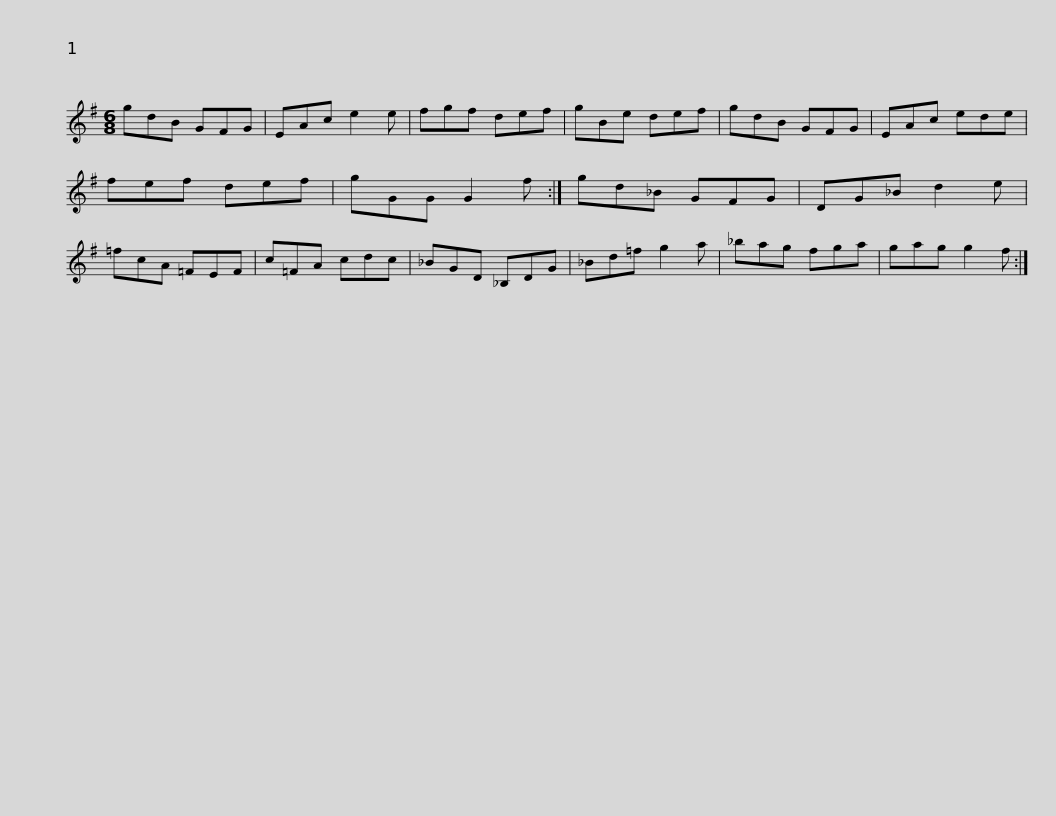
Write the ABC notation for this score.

X:1
L:1/8
M:6/8
I:linebreak $
K:G
V:1 treble
V:1
 gdB GFG | EAc e2 e | fgf def | gBe def | gdB GFG | %5
 EAc ede | fef def |$ gGG G2 f :| gd_B GFG | DG_B d2 e | %10
 =fcA =FEF | c=FA cdc | _BGD _B,DG | _Bd=f g2 a |$ _bag fga | %15
 gag g2 f :| %16
